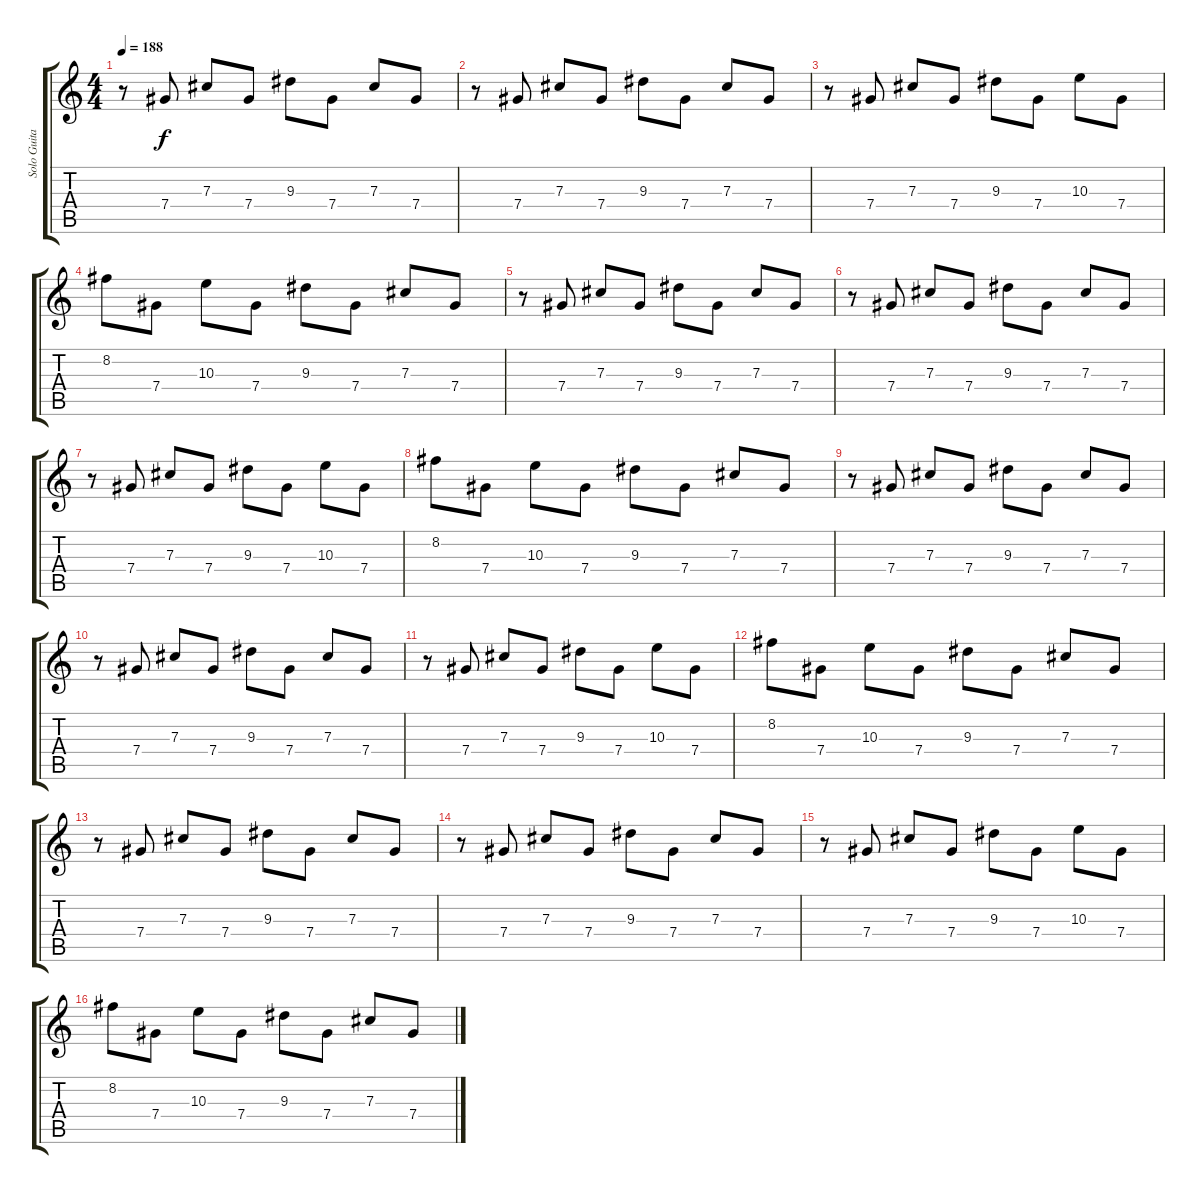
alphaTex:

\track ("Solo Guitar" "Solo Guita") {instrument distortionguitar}
\staff {score tabs}
\tuning (Eb4 Bb3 Gb3 Db3 Ab2 Eb2) {hide}
\ts (4 4)
\tempo 188
\clef g2
\ks c
r.8{dy f instrument distortionguitar} 7.4.8 7.3.8 7.4.8 9.3.8 7.4.8 7.3.8 7.4.8 |
r.8 7.4.8 7.3.8 7.4.8 9.3.8 7.4.8 7.3.8 7.4.8 |
r.8 7.4.8 7.3.8 7.4.8 9.3.8 7.4.8 10.3.8 7.4.8 |
8.2.8 7.4.8 10.3.8 7.4.8 9.3.8 7.4.8 7.3.8 7.4.8 |
r.8 7.4.8 7.3.8 7.4.8 9.3.8 7.4.8 7.3.8 7.4.8 |
r.8 7.4.8 7.3.8 7.4.8 9.3.8 7.4.8 7.3.8 7.4.8 |
r.8 7.4.8 7.3.8 7.4.8 9.3.8 7.4.8 10.3.8 7.4.8 |
8.2.8 7.4.8 10.3.8 7.4.8 9.3.8 7.4.8 7.3.8 7.4.8 |
r.8 7.4.8 7.3.8 7.4.8 9.3.8 7.4.8 7.3.8 7.4.8 |
r.8 7.4.8 7.3.8 7.4.8 9.3.8 7.4.8 7.3.8 7.4.8 |
r.8 7.4.8 7.3.8 7.4.8 9.3.8 7.4.8 10.3.8 7.4.8 |
8.2.8 7.4.8 10.3.8 7.4.8 9.3.8 7.4.8 7.3.8 7.4.8 |
r.8 7.4.8 7.3.8 7.4.8 9.3.8 7.4.8 7.3.8 7.4.8 |
r.8 7.4.8 7.3.8 7.4.8 9.3.8 7.4.8 7.3.8 7.4.8 |
r.8 7.4.8 7.3.8 7.4.8 9.3.8 7.4.8 10.3.8 7.4.8 |
8.2.8 7.4.8 10.3.8 7.4.8 9.3.8 7.4.8 7.3.8 7.4.8
